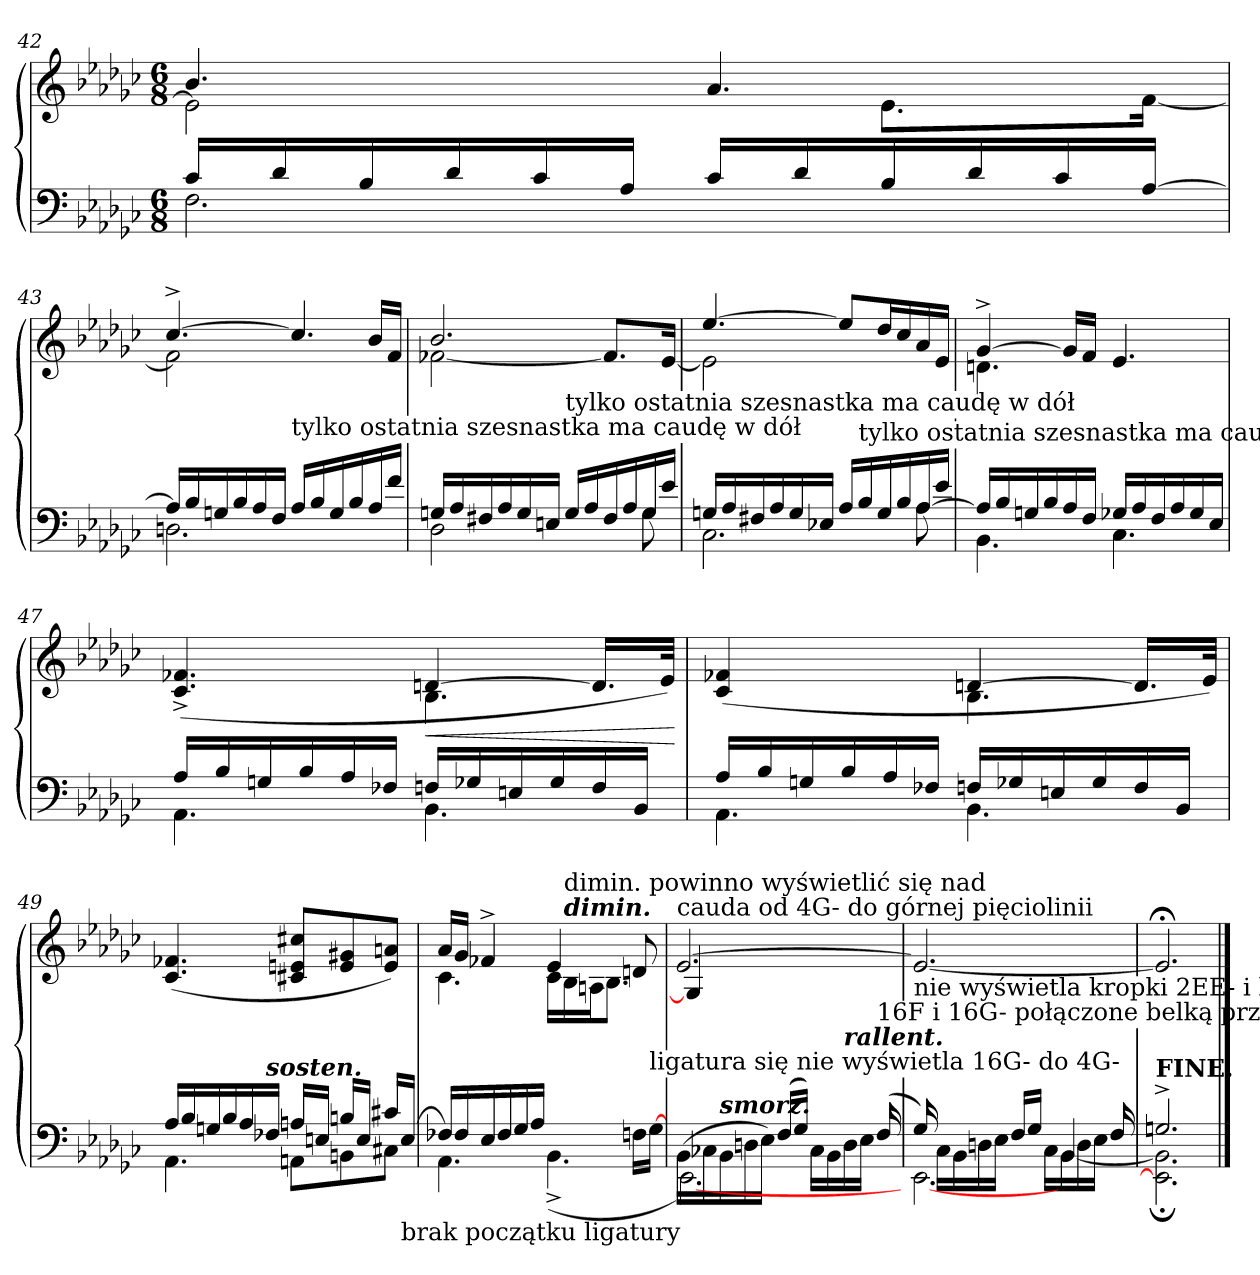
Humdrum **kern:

**kern	**kern	**dynam
*part1	*part1	*part1
*staff2	*staff1	*staff1/2
*clefF4	*clefG2	*
*k[b-e-a-d-g-c-]	*k[b-e-a-d-g-c-]	*
*M6/8	*M6/8	*
=42	=42	=42
*^	*^	*
16c-LL	2.F	4.b-	2e-]	.
16d-	.	.	.	.
16B-	.	.	.	.
16d-	.	.	.	.
16c-	.	.	.	.
16A-JJ	.	.	.	.
16c-LL	.	4.a-	.	.
16d-	.	.	.	.
16B-	.	.	8.e-\L	.
16d-	.	.	.	.
16c-	.	.	.	.
[16A-JJ	.	.	[16fJk	.
=43	=43	=43	=43	=43
16A-LL]	2.Dn	[4.cc-^>	2f]	.
16B-	.	.	.	.
16Gn	.	.	.	.
16B-	.	.	.	.
16A-	.	.	.	.
16FJJ	.	.	.	.
!LO:TX:a:t=tylko ostatnia szesnastka ma caudę w dół	!	!	!	!
16A-/LL	.	4.cc-]	.	.
16B-	.	.	.	.
16G	.	.	8ryy	.
16B-	.	.	.	.
16A-	.	.	16b-/LL	.
16f\JJ	.	.	16fJJ	.
=44	=44	=44	=44	=44
16GnLL	2D-	2.b-	[2f-X	.
16A-	.	.	.	.
16F#X	.	.	.	.
16A-	.	.	.	.
16G	.	.	.	.
16EnJJ	.	.	.	.
!LO:TX:a:t=tylko ostatnia szesnastka ma caudę w dół	!	!	!	!
16G/LL	.	.	.	.
16A-	.	.	.	.
16F#	8ryy	.	8.f-/L]	.
16A-	.	.	.	.
16G	8G\	.	.	.
16e-\JJ	.	.	[16e-Jk	.
=45	=45	=45	=45	=45
*	*^	*	*	*
16GnLL	2.C-	4.rFFFyy	[4.ee-	2e-]	.
16A-	.	.	.	.	.
16F#X	.	.	.	.	.
16A-	.	.	.	.	.
16G	.	.	.	.	.
16E-XJJ	.	.	.	.	.
16A-/LL	.	4rDDDyy	8ee-L]	.	.
!LO:TX:a:t=tylko ostatnia szesnastka ma caudę w dół	!	!	!	!	!
16B-	.	.	.	.	.
16G	.	.	16dd-L	4ryy	.
16B-	.	.	16cc-	.	.
16A-	.	[8A-\	16a-	.	.
16e-\JJ	.	.	16e-JJ	.	.
*	*v	*v	*	*	*
=46	=46	=46	=46	=46
16A-LL]	4.BB-	[4g-^>	4.dn	.
16B-	.	.	.	.
16Gn	.	.	.	.
16B-	.	.	.	.
16A-	.	16g-LL]	.	.
16FJJ	.	16fJJ	.	.
16G-XLL	4.C-	4.e-	4.rAyy	.
16A-	.	.	.	.
16F	.	.	.	.
16A-	.	.	.	.
16G-	.	.	.	.
16E-JJ	.	.	.	.
=47	=47	=47	=47	=47
16A-LL	4.AA-	(>4.c-^> 4.f-X^>	4.rFyy	.
16B-	.	.	.	.
16Gn	.	.	.	.
16B-	.	.	.	.
16A-	.	.	.	.
16F-XJJ	.	.	.	.
16FnLL	4.BB-	[4dn	4.B-	<
16G-X	.	.	.	.
16En	.	.	.	.
16G-	.	.	.	.
16F	.	16.dLL]	.	.
16BB-JJ	.	.	.	.
.	.	32e-JJk)	.	.
*v	*v	*	*	*
*	*v	*v	*
.	.	[
=48	=48	=48
*^	*^	*
16A-LL	4.AA-	(>4c- 4f-X	4.rFyy	.
16B-	.	.	.	.
16Gn	.	.	.	.
16B-	.	.	.	.
16A-	.	8ryy	.	.
16F-XJJ	.	.	.	.
16FnLL	4.BB-	[4dn	4.B-	.
16G-X	.	.	.	.
16En	.	.	.	.
16G-	.	.	.	.
16F	.	16.dLL]	.	.
16BB-JJ	.	.	.	.
.	.	32e-JJk)	.	.
*	*	*v	*v	*
=49	=49	=49	=49
16A-LL	4.AA-	(>4.c- 4.f-X	.
16B-	.	.	.
16Gn	.	.	.
16B-	.	.	.
16A-	.	.	.
!LO:TX:a:Bi:t=sosten.	!	!	!
16F-XJJ	.	.	.
16AnLL	8AAnL	8c#X 8en 8cc#XL	.
16EnJJ	.	.	.
16BnLL	8BBn	8e 8g#X	.
16EJJ	.	.	.
16c#XLL	8C#XJ	8e 8anJ)	.
!LO:TX:b:t=brak początku ligatury	!	!	!
[16EJJ	.	.	.
=50	=50	=50	=50
*	*	*^	*
16F-XLL]	4.AA-	16a-LL	4.c-	.
16F-	.	16g-JJ	.	.
16E-	.	4f-X^>	.	.
16F-	.	.	.	.
16G-	.	.	.	.
16A-JJ	.	.	.	.
4rAyy	(4.BB-^>	4e-	16c-LL	.
!	!	!	!LO:TX:a:Bi:t=dimin.	!
!	!	!	!LO:TX:a:t=dimin. powinno wyświetlić się nad	!
.	.	.	16B-	.
.	.	.	16AnJ	.
.	.	.	8.B-J	.
16Fn\LL	.	8dn	.	.
!LO:TX:a:t=ligatura się nie wyświetla 16G- do 4G-	!	!	!	!
[16G-JJ	.	.	.	.
=51	=51	=51	=51	=51
!	!	!LO:TX:a:t=cauda od 4G- do górnej pięciolinii	!	!
(>16BB-\LL	[2.EE-\)	[2.e-	4G-/]	.
16C-X	.	.	.	.
!LO:TX:a:Bi:t=smorz.	!	!	!	!
16BB-	.	.	.	.
16Dn	.	.	.	.
16E-JJ)	.	.	2ryy	.
(<16FLL	.	.	.	.
16G-JJ)	.	.	.	.
16C-\LL	.	.	.	.
16BB-	.	.	.	.
!LO:TX:a:Bi:t=rallent.	!	!	!	!
16D	.	.	.	.
16E-JJ	.	.	.	.
!LO:TX:a:t=16F i 16G- połączone belką przez kreskę taktową	!	!	!	!
(<16F	.	.	.	.
*	*	*v	*v	*
=52	=52	=52	=52
!LO:TX:a:t=nie wyświetla kropki 2EE- i ligatury od 2EE- do 2.EE-	!	!	!
!	!LO:N:vis=2.	!	!
16G-)	[2EE-	2.e-_	.
16C-\LL	.	.	.
16BB-	.	.	.
16Dn	.	.	.
16E-JJ	.	.	.
16FLL	.	.	.
16G-JJ	.	.	.
16C-\LL	.	.	.
16BB-	[4BB-/	.	.
16D	.	.	.
16E-JJ	.	.	.
16F	.	.	.
=53	=53	=53	=53
!LO:TX:a:B:t=FINE.	!	!	!
2.Gn^>	2.EE-];< 2.BB-];<	2.e-;<]	.
*v	*v	*	*
==	==	==
*-	*-	*-
